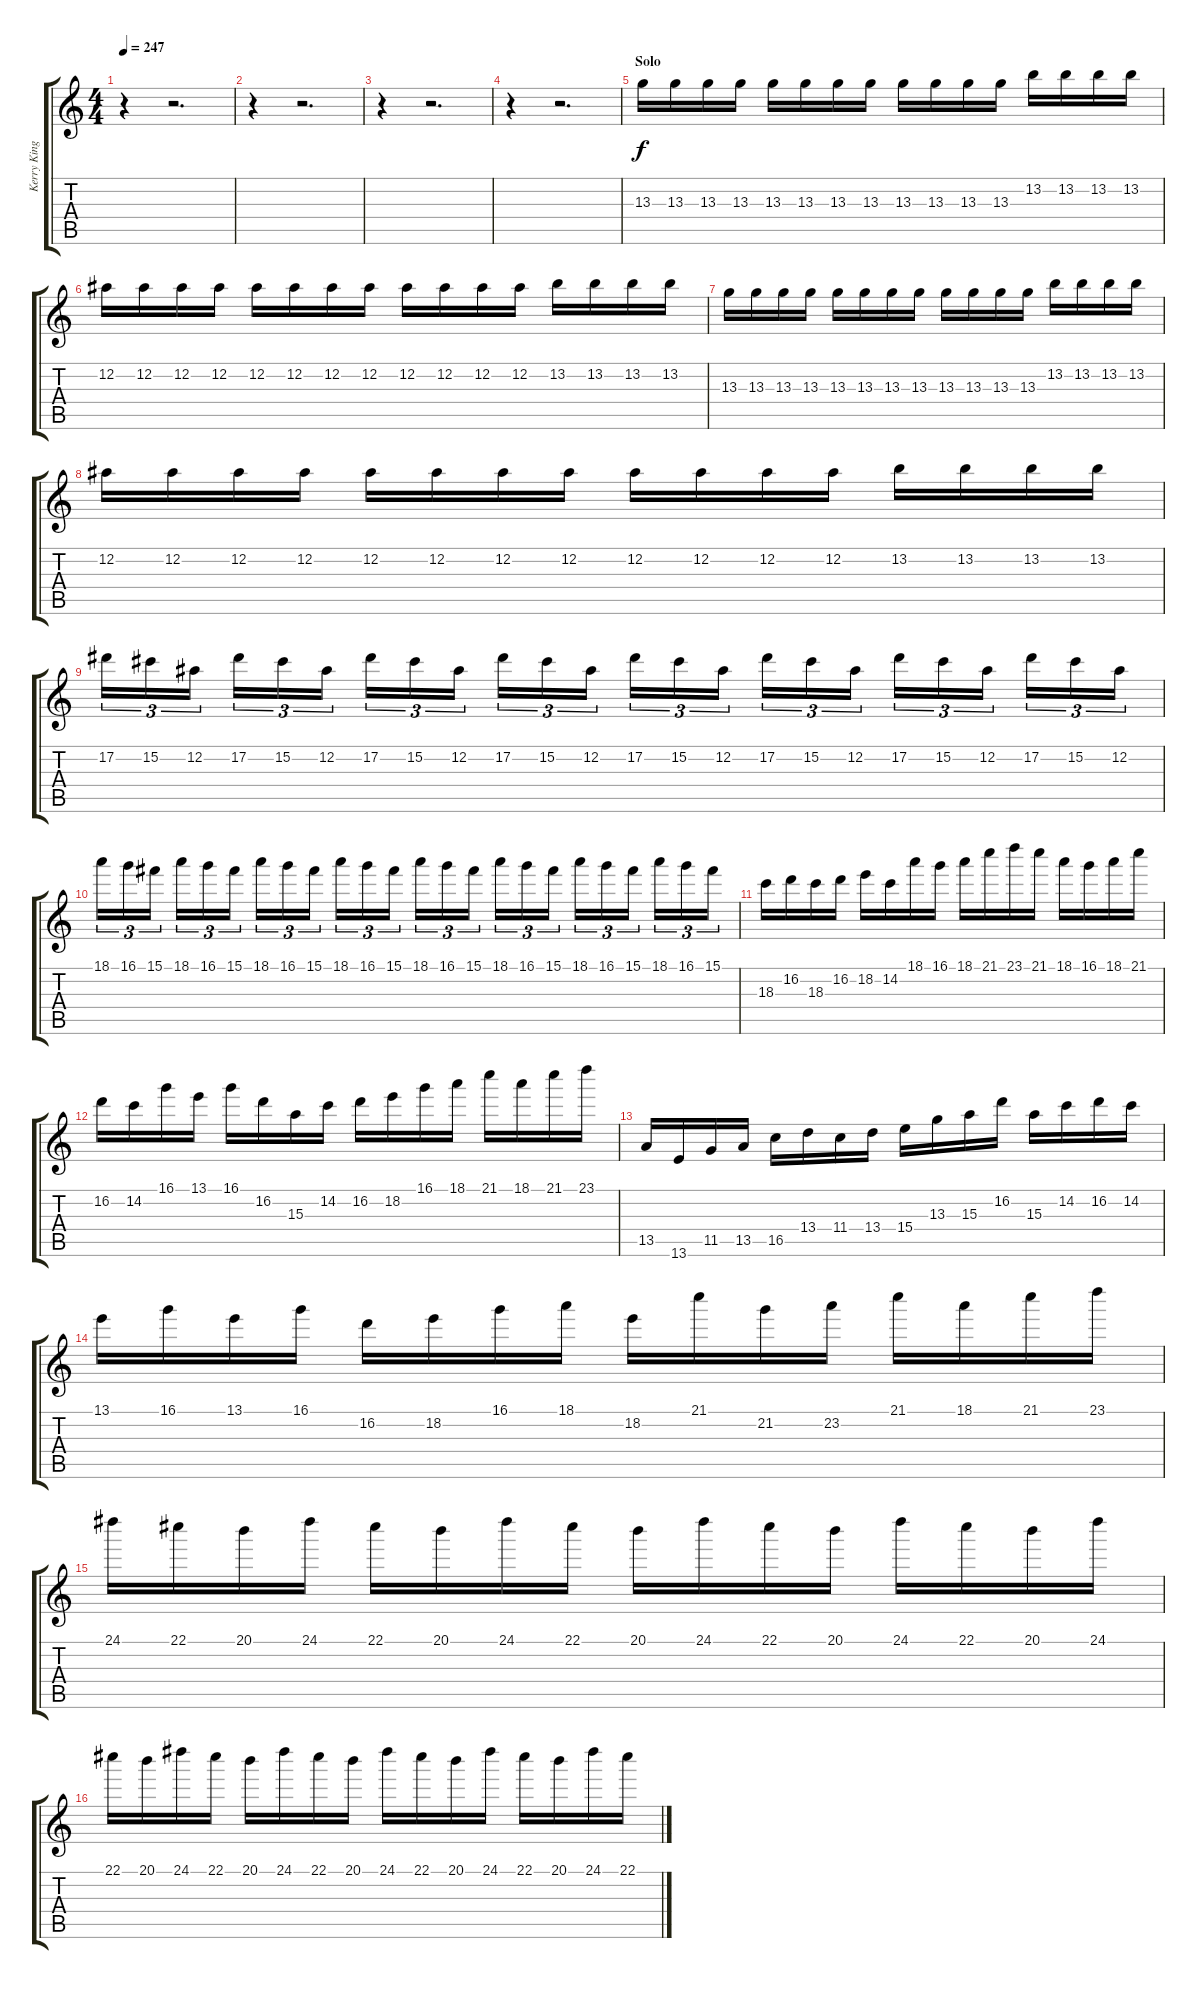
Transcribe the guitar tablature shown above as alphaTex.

\track ("Kerry King" "Kerry King") {instrument distortionguitar}
\staff {score tabs}
\tuning (Eb4 Bb3 Gb3 Db3 Ab2 Eb2) {hide}
\ts (4 4)
\tempo 247
\clef g2
\ks c
r.4{dy f} r.2{d} |
r.4 r.2{d} |
r.4 r.2{d} |
r.4 r.2{d} |
\section ("" "Solo")
13.3.16 13.3.16 13.3.16 13.3.16 13.3.16 13.3.16 13.3.16 13.3.16 13.3.16 13.3.16 13.3.16 13.3.16 13.2.16 13.2.16 13.2.16 13.2.16 |
12.2.16 12.2.16 12.2.16 12.2.16 12.2.16 12.2.16 12.2.16 12.2.16 12.2.16 12.2.16 12.2.16 12.2.16 13.2.16 13.2.16 13.2.16 13.2.16 |
13.3.16 13.3.16 13.3.16 13.3.16 13.3.16 13.3.16 13.3.16 13.3.16 13.3.16 13.3.16 13.3.16 13.3.16 13.2.16 13.2.16 13.2.16 13.2.16 |
12.2.16 12.2.16 12.2.16 12.2.16 12.2.16 12.2.16 12.2.16 12.2.16 12.2.16 12.2.16 12.2.16 12.2.16 13.2.16 13.2.16 13.2.16 13.2.16 |
17.2.16{tu (3 2)} 15.2.16{tu (3 2)} 12.2.16{tu (3 2)} 17.2.16{tu (3 2)} 15.2.16{tu (3 2)} 12.2.16{tu (3 2)} 17.2.16{tu (3 2)} 15.2.16{tu (3 2)} 12.2.16{tu (3 2)} 17.2.16{tu (3 2)} 15.2.16{tu (3 2)} 12.2.16{tu (3 2)} 17.2.16{tu (3 2)} 15.2.16{tu (3 2)} 12.2.16{tu (3 2)} 17.2.16{tu (3 2)} 15.2.16{tu (3 2)} 12.2.16{tu (3 2)} 17.2.16{tu (3 2)} 15.2.16{tu (3 2)} 12.2.16{tu (3 2)} 17.2.16{tu (3 2)} 15.2.16{tu (3 2)} 12.2.16{tu (3 2)} |
18.1.16{tu (3 2)} 16.1.16{tu (3 2)} 15.1.16{tu (3 2)} 18.1.16{tu (3 2)} 16.1.16{tu (3 2)} 15.1.16{tu (3 2)} 18.1.16{tu (3 2)} 16.1.16{tu (3 2)} 15.1.16{tu (3 2)} 18.1.16{tu (3 2)} 16.1.16{tu (3 2)} 15.1.16{tu (3 2)} 18.1.16{tu (3 2)} 16.1.16{tu (3 2)} 15.1.16{tu (3 2)} 18.1.16{tu (3 2)} 16.1.16{tu (3 2)} 15.1.16{tu (3 2)} 18.1.16{tu (3 2)} 16.1.16{tu (3 2)} 15.1.16{tu (3 2)} 18.1.16{tu (3 2)} 16.1.16{tu (3 2)} 15.1.16{tu (3 2)} |
18.3.16 16.2.16 18.3.16 16.2.16 18.2.16 14.2.16 18.1.16 16.1.16 18.1.16 21.1.16 23.1.16 21.1.16 18.1.16 16.1.16 18.1.16 21.1.16 |
16.2.16 14.2.16 16.1.16 13.1.16 16.1.16 16.2.16 15.3.16 14.2.16 16.2.16 18.2.16 16.1.16 18.1.16 21.1.16 18.1.16 21.1.16 23.1.16 |
13.5.16 13.6.16 11.5.16 13.5.16 16.5.16 13.4.16 11.4.16 13.4.16 15.4.16 13.3.16 15.3.16 16.2.16 15.3.16 14.2.16 16.2.16 14.2.16 |
13.1.16 16.1.16 13.1.16 16.1.16 16.2.16 18.2.16 16.1.16 18.1.16 18.2.16 21.1.16 21.2.16 23.2.16 21.1.16 18.1.16 21.1.16 23.1.16 |
24.1.16 22.1.16 20.1.16 24.1.16 22.1.16 20.1.16 24.1.16 22.1.16 20.1.16 24.1.16 22.1.16 20.1.16 24.1.16 22.1.16 20.1.16 24.1.16 |
22.1.16 20.1.16 24.1.16 22.1.16 20.1.16 24.1.16 22.1.16 20.1.16 24.1.16 22.1.16 20.1.16 24.1.16 22.1.16 20.1.16 24.1.16 22.1.16
